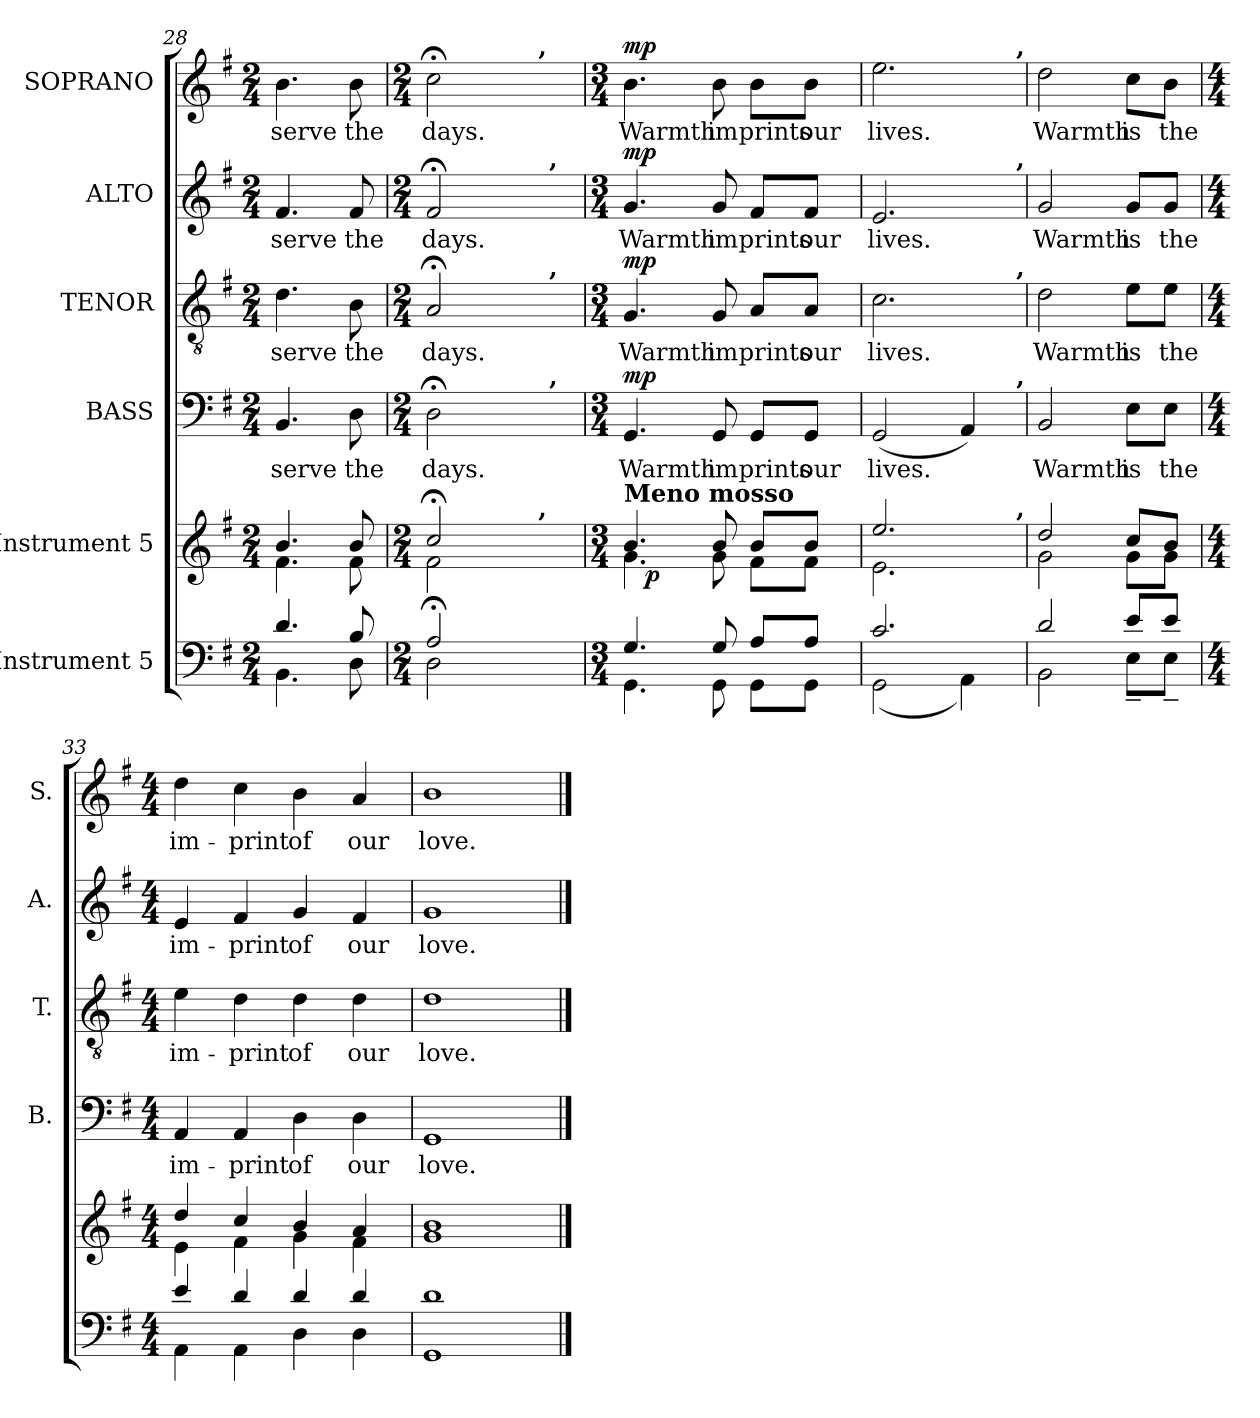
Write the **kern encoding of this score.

**kern	**kern	**dynam	**kern	**text	**dynam	**kern	**text	**dynam	**kern	**text	**dynam	**kern	**text	**dynam
*part6	*part5	*part5	*part4	*part4	*part4	*part3	*part3	*part3	*part2	*part2	*part2	*part1	*part1	*part1
*staff6	*staff5	*staff5	*staff4	*staff4	*staff4	*staff3	*staff3	*staff3	*staff2	*staff2	*staff2	*staff1	*staff1	*staff1
*I"Instrument 5	*I"Instrument 5	*	*I"BASS	*	*	*I"TENOR	*	*	*I"ALTO	*	*	*I"SOPRANO	*	*
*	*	*	*I'B.	*	*	*I'T.	*	*	*I'A.	*	*	*I'S.	*	*
!!LO:PB:g=z
*clefF4	*clefG2	*	*clefF4	*	*	*clefGv2	*	*	*clefG2	*	*	*clefG2	*	*
*k[f#]	*k[f#]	*	*k[f#]	*	*	*k[f#]	*	*	*k[f#]	*	*	*k[f#]	*	*
*G:	*G:	*	*G:	*	*	*G:	*	*	*G:	*	*	*G:	*	*
*M2/4	*M2/4	*	*M2/4	*	*	*M2/4	*	*	*M2/4	*	*	*M2/4	*	*
=28	=28	=28	=28	=28	=28	=28	=28	=28	=28	=28	=28	=28	=28	=28
*^	*^	*	*	*	*	*	*	*	*	*	*	*	*	*
!	!	!	!	!	!	!LO:LY:b:cj	!	!	!LO:LY:b:cj	!	!	!LO:LY:b:cj	!	!	!LO:LY:b:cj	!
4.d/	4.BB\	4.b/	4.f#\	.	4.BB/	-serve	.	4.d\	-serve	.	4.f#/	-serve	.	4.b\	-serve	.
!	!	!	!	!	!	!LO:LY:b:cj	!	!	!LO:LY:b:cj	!	!	!LO:LY:b:cj	!	!	!LO:LY:b:cj	!
8B/	8D\	8b/	8f#\	.	8D\	the	.	8B\	the	.	8f#/	the	.	8b\	the	.
*	*	*v	*v	*	*	*	*	*	*	*	*	*	*	*	*	*
=29	=29	=29	=29	=29	=29	=29	=29	=29	=29	=29	=29	=29	=29	=29	=29
*M2/4	*	*M2/4	*	*M2/4	*	*	*M2/4	*	*	*M2/4	*	*	*M2/4	*	*
*	*	*^	*	*	*	*	*	*	*	*	*	*	*	*	*
!	!	!	!	!	!	!LO:LY:b:cj	!	!	!LO:LY:b:cj	!	!	!LO:LY:b:cj	!	!	!LO:LY:b:cj	!
*	*	*	*^	*	*^	*	*	*^	*	*	*^	*	*	*^	*	*
2A;</	2D\	2cc;</	2f#\	4ryy	.	2D;<\	4ryy	days.	.	2A;</	4ryy	days.	.	2f#;</	4ryy	days.	.	2cc;<\	4ryy	days.	.
.	.	.	.	8ryy	.	.	8ryy	.	.	.	8ryy	.	.	.	8ryy	.	.	.	8ryy	.	.
.	.	.	.	32ryy	.	.	32.ryy	.	.	.	32.ryy	.	.	.	32.ryy	.	.	.	32ryy	.	.
!	!	!	!	!	!	!	!	!	!	!	!	!	!	!	!	!	!	!	!LO:TX:a:B:t=,	!	!
!	!	!	!	!LO:TX:a:B:t=,	!	!	!	!	!	!	!	!	!	!	!	!	!	!	!	!	!
.	.	.	.	16.ryy	.	.	.	.	.	.	.	.	.	.	.	.	.	.	16.ryy	.	.
!	!	!	!	!	!	!	!	!	!	!	!	!	!	!	!LO:TX:a:B:t=,	!	!	!	!	!	!
!	!	!	!	!	!	!	!	!	!	!	!LO:TX:a:B:t=,	!	!	!	!	!	!	!	!	!	!
!	!	!	!	!	!	!	!LO:TX:a:B:t=,	!	!	!	!	!	!	!	!	!	!	!	!	!	!
.	.	.	.	.	.	.	16ryy	.	.	.	16ryy	.	.	.	16ryy	.	.	.	.	.	.
.	.	.	.	.	.	.	64ryy	.	.	.	64ryy	.	.	.	64ryy	.	.	.	.	.	.
*	*	*	*	*	*	*v	*v	*	*	*	*	*	*	*v	*v	*	*	*v	*v	*	*
*	*	*	*	*	*	*	*	*	*v	*v	*	*	*	*	*	*	*	*
=30	=30	=30	=30	=30	=30	=30	=30	=30	=30	=30	=30	=30	=30	=30	=30	=30	=30
*M3/4	*	*M3/4	*	*	*	*M3/4	*	*	*M3/4	*	*	*M3/4	*	*	*M3/4	*	*
*	*	*	*	*	*	*^	*	*	*^	*	*	*^	*	*	*^	*	*
!	!	!	!	!	!	!	!	!	!	!	!	!	!	!	!	!	!	!LO:TX:a:B:t=Meno mosso	!	!	!
!	!	!LO:TX:a:B:t=Meno mosso	!	!	!	!	!	!	!	!	!	!	!	!	!	!	!	!	!	!	!
!	!	!	!	!	!	!	!	!LO:LY:b:cj	!LO:DY:a	!	!	!LO:LY:b:cj	!LO:DY:a	!	!	!LO:LY:b:cj	!LO:DY:a	!	!	!LO:LY:b:cj	!LO:DY:a
*	*	*	*	*	*	*v	*v	*	*	*	*	*	*	*v	*v	*	*	*v	*v	*	*
*	*	*	*	*	*	*	*	*	*v	*v	*	*	*	*	*	*	*	*
4.G/	4.GG\	4.b/	4.g\	32.ryy	.	4.GG/	Warmth	mp	4.G/	Warmth	mp	4.g/	Warmth	mp	4.b\	Warmth	mp
!	!	!	!	!	!LO:DY:b	!	!	!	!	!	!	!	!	!	!	!	!
.	.	.	.	2ryy	p	.	.	.	.	.	.	.	.	.	.	.	.
!	!	!	!	!	!	!	!LO:LY:b:cj	!	!	!LO:LY:b:cj	!	!	!LO:LY:b:cj	!	!	!LO:LY:b:cj	!
8G/	8GG\	8b/	8g\	.	.	8GG/	im	.	8G/	im	.	8g/	im	.	8b\	im	.
!	!	!	!	!	!	!	!LO:LY:b:cj	!	!	!LO:LY:b:cj	!	!	!LO:LY:b:cj	!	!	!LO:LY:b:cj	!
8A/L	8GG\L	8b/L	8f#\L	.	.	8GG/L	prints	.	8A/L	prints	.	8f#/L	prints	.	8b\L	prints	.
.	.	.	.	8ryy	.	.	.	.	.	.	.	.	.	.	.	.	.
!	!	!	!	!	!	!	!LO:LY:b:cj	!	!	!LO:LY:b:cj	!	!	!LO:LY:b:cj	!	!	!LO:LY:b:cj	!
8A/J	8GG\J	8b/J	8f#\J	.	.	8GG/J	our	.	8A/J	our	.	8f#/J	our	.	8b\J	our	.
.	.	.	.	16ryy	.	.	.	.	.	.	.	.	.	.	.	.	.
.	.	.	.	64ryy	.	.	.	.	.	.	.	.	.	.	.	.	.
=31	=31	=31	=31	=31	=31	=31	=31	=31	=31	=31	=31	=31	=31	=31	=31	=31	=31
!	!	!	!	!	!	!	!LO:LY:b:cj	!	!	!LO:LY:b:cj	!	!	!LO:LY:b:cj	!	!	!LO:LY:b:cj	!
*	*	*	*	*	*	*^	*	*	*^	*	*	*^	*	*	*^	*	*
2.c/	(<2GG\	2.ee/	2.e\	2ryy	.	(<2GG/	2ryy	lives.	.	2.c\	2ryy	lives.	.	2.e/	2ryy	lives.	.	2.ee\	2ryy	lives.	.
!	!	!	!	!	!	!	!	!LO:LY:b:cj	!	!	!	!	!	!	!	!	!	!	!	!	!
.	4AA\)	.	.	8...ryy	.	4AA/)	8...ryy	.	.	.	8...ryy	.	.	.	8...ryy	.	.	.	8...ryy	.	.
!	!	!	!	!	!	!	!	!	!	!	!	!	!	!	!	!	!	!	!LO:TX:a:B:t=,	!	!
!	!	!	!	!	!	!	!	!	!	!	!	!	!	!	!LO:TX:a:B:t=,	!	!	!	!	!	!
!	!	!	!	!	!	!	!	!	!	!	!LO:TX:a:B:t=,	!	!	!	!	!	!	!	!	!	!
!	!	!	!	!	!	!	!LO:TX:a:B:t=,	!	!	!	!	!	!	!	!	!	!	!	!	!	!
!	!	!	!	!LO:TX:a:B:t=,	!	!	!	!	!	!	!	!	!	!	!	!	!	!	!	!	!
.	.	.	.	64ryy	.	.	64ryy	.	.	.	64ryy	.	.	.	64ryy	.	.	.	64ryy	.	.
=32	=32	=32	=32	=32	=32	=32	=32	=32	=32	=32	=32	=32	=32	=32	=32	=32	=32	=32	=32	=32	=32
!	!	!	!	!	!	!	!	!LO:LY:b:cj	!	!	!	!LO:LY:b:cj	!	!	!	!LO:LY:b:cj	!	!	!	!LO:LY:b:cj	!
*	*	*	*v	*v	*	*	*	*	*	*v	*v	*	*	*v	*v	*	*	*v	*v	*	*
*	*	*	*	*	*v	*v	*	*	*	*	*	*	*	*	*	*	*
2d/	2BB\	2dd/	2g\	.	2BB/	Warmth	.	2d\	Warmth	.	2g/	Warmth	.	2dd\	Warmth	.
!	!	!	!	!	!	!LO:LY:b:cj	!	!	!LO:LY:b:cj	!	!	!LO:LY:b:cj	!	!	!LO:LY:b:cj	!
8e/L	8E~>\L	8cc/L	8g\L	.	8E\L	is	.	8e\L	is	.	8g/L	is	.	8cc\L	is	.
!	!	!	!	!	!	!LO:LY:b:cj	!	!	!LO:LY:b:cj	!	!	!LO:LY:b:cj	!	!	!LO:LY:b:cj	!
8e/J	8E~>\J	8b/J	8g\J	.	8E\J	the	.	8e\J	the	.	8g/J	the	.	8b\J	the	.
=33	=33	=33	=33	=33	=33	=33	=33	=33	=33	=33	=33	=33	=33	=33	=33	=33
*M4/4	*	*M4/4	*	*	*M4/4	*	*	*M4/4	*	*	*M4/4	*	*	*M4/4	*	*
!	!	!	!	!	!	!LO:LY:b:cj	!	!	!LO:LY:b:cj	!	!	!LO:LY:b:cj	!	!	!LO:LY:b:cj	!
4e/	4AA\	4dd/	4e\	.	4AA/	im-	.	4e\	im-	.	4e/	im-	.	4dd\	im-	.
!	!	!	!	!	!	!LO:LY:b:cj	!	!	!LO:LY:b:cj	!	!	!LO:LY:b:cj	!	!	!LO:LY:b:cj	!
4d/	4AA\	4cc/	4f#\	.	4AA/	-print	.	4d\	-print	.	4f#/	-print	.	4cc\	-print	.
!	!	!	!	!	!	!LO:LY:b:cj	!	!	!LO:LY:b:cj	!	!	!LO:LY:b:cj	!	!	!LO:LY:b:cj	!
4d/	4D\	4b/	4g\	.	4D\	of	.	4d\	of	.	4g/	of	.	4b\	of	.
!	!	!	!	!	!	!LO:LY:b:cj	!	!	!LO:LY:b:cj	!	!	!LO:LY:b:cj	!	!	!LO:LY:b:cj	!
4d/	4D\	4a/	4f#\	.	4D\	our	.	4d\	our	.	4f#/	our	.	4a/	our	.
=34	=34	=34	=34	=34	=34	=34	=34	=34	=34	=34	=34	=34	=34	=34	=34	=34
!	!	!	!	!	!	!LO:LY:b:cj	!	!	!LO:LY:b:cj	!	!	!LO:LY:b:cj	!	!	!LO:LY:b:cj	!
*v	*v	*	*	*	*	*	*	*	*	*	*	*	*	*	*	*
*	*v	*v	*	*	*	*	*	*	*	*	*	*	*	*	*
1d 1GG	1g 1b	.	1GG	love.	.	1d	love.	.	1g	love.	.	1b	love.	.
==	==	==	==	==	==	==	==	==	==	==	==	==	==	==
*-	*-	*-	*-	*-	*-	*-	*-	*-	*-	*-	*-	*-	*-	*-
